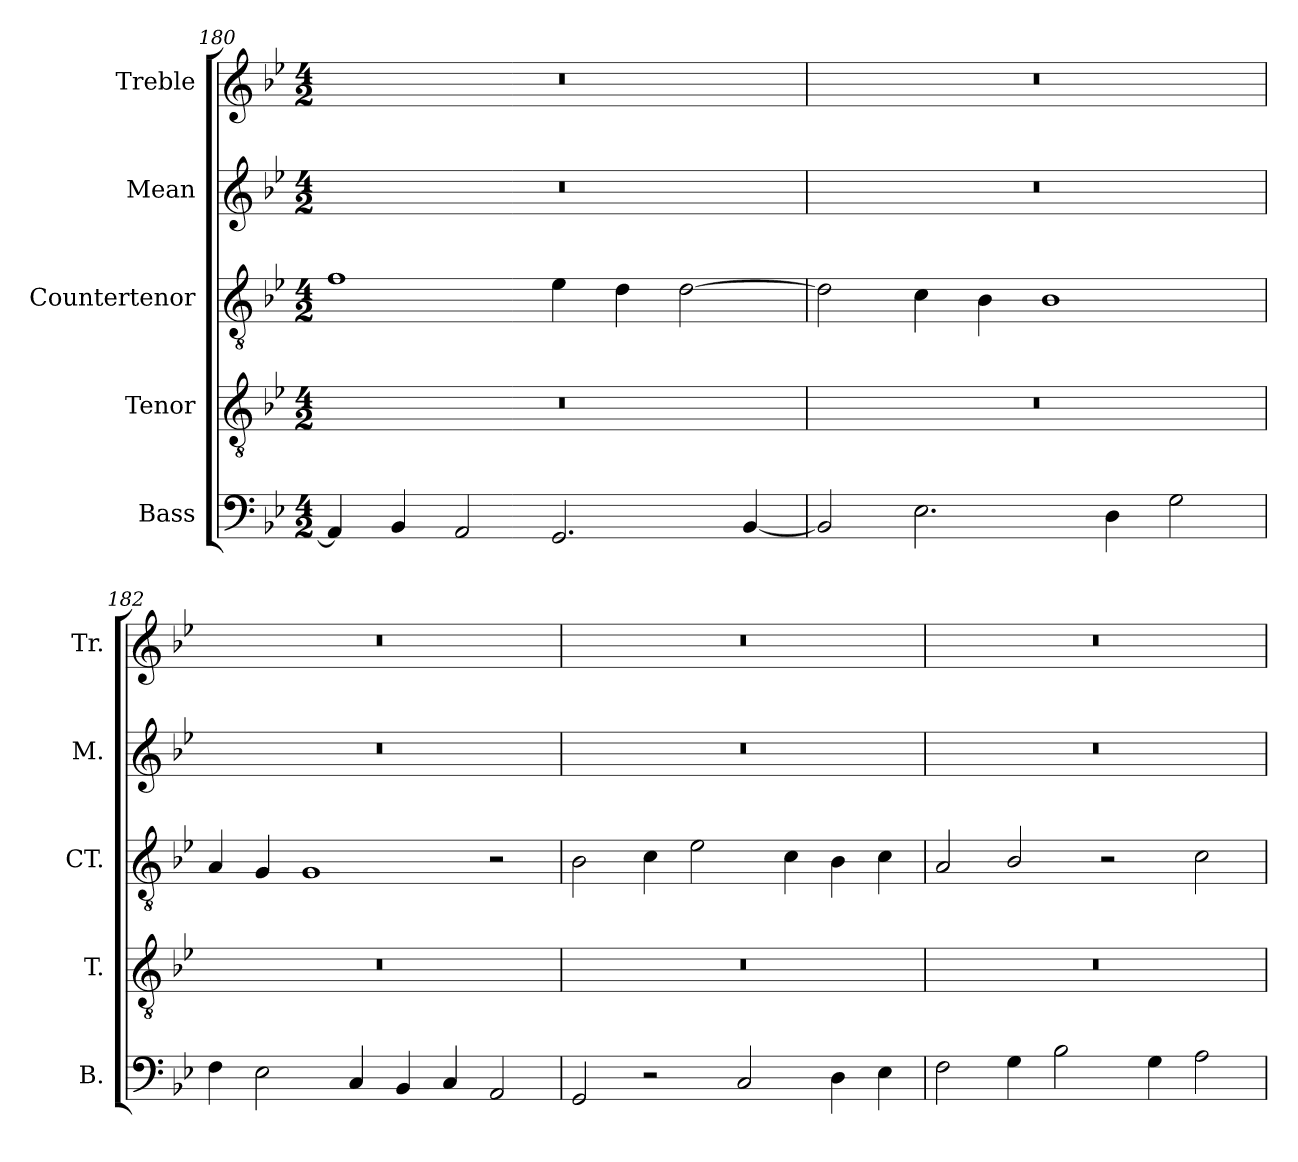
**kern	**kern	**kern	**kern	**kern
*part5	*part4	*part3	*part2	*part1
*staff5	*staff4	*staff3	*staff2	*staff1
*I"Bass	*I"Tenor	*I"Countertenor	*I"Mean	*I"Treble
*I'B.	*I'T.	*I'CT.	*I'M.	*I'Tr.
*clefF4	*clefGv2	*clefGv2	*clefG2	*clefG2
*	*ITrd7c12	*ITrd7c12	*	*
*k[b-e-]	*k[b-e-]	*k[b-e-]	*k[b-e-]	*k[b-e-]
*g:	*g:	*g:	*g:	*g:
*M4/2	*M4/2	*M4/2	*M4/2	*M4/2
=180	=180	=180	=180	=180
!	!LO:N:vis=1	!	!LO:N:vis=1	!LO:N:vis=1
4AAi/]	0r	1Fi	0r	0r
4BB-i/	.	.	.	.
2AAi/	.	.	.	.
2.GGi/	.	4E-i\	.	.
.	.	4Di\	.	.
.	.	[>2Di\	.	.
[<4BB-i/	.	.	.	.
=181	=181	=181	=181	=181
!	!LO:N:vis=1	!	!LO:N:vis=1	!LO:N:vis=1
2BB-i/]	0r	2Di\]	0r	0r
2.E-i\	.	4Ci\	.	.
.	.	4BB-i\	.	.
.	.	1BB-i	.	.
4Di\	.	.	.	.
2Gi\	.	.	.	.
!!LO:LB:g=z
=182	=182	=182	=182	=182
!	!LO:N:vis=1	!	!LO:N:vis=1	!LO:N:vis=1
4Fi\	0r	4AAi/	0r	0r
2E-i\	.	4GGi/	.	.
.	.	1GGi	.	.
4Ci/	.	.	.	.
4BB-i/	.	.	.	.
4Ci/	.	.	.	.
2AAi/	.	2r	.	.
=183	=183	=183	=183	=183
!	!LO:N:vis=1	!	!LO:N:vis=1	!LO:N:vis=1
2GGi/	0r	2BB-i\	0r	0r
2r	.	4Ci\	.	.
.	.	2E-i\	.	.
2Ci/	.	.	.	.
.	.	4Ci\	.	.
4Di\	.	4BB-i\	.	.
4E-i\	.	4Ci\	.	.
=184	=184	=184	=184	=184
!	!LO:N:vis=1	!	!LO:N:vis=1	!LO:N:vis=1
2Fi\	0r	2AAi/	0r	0r
4Gi\	.	2BB-i/	.	.
2B-i\	.	.	.	.
.	.	2r	.	.
4Gi\	.	.	.	.
2Ai\	.	2Ci\	.	.
=	=	=	=	=
*-	*-	*-	*-	*-
